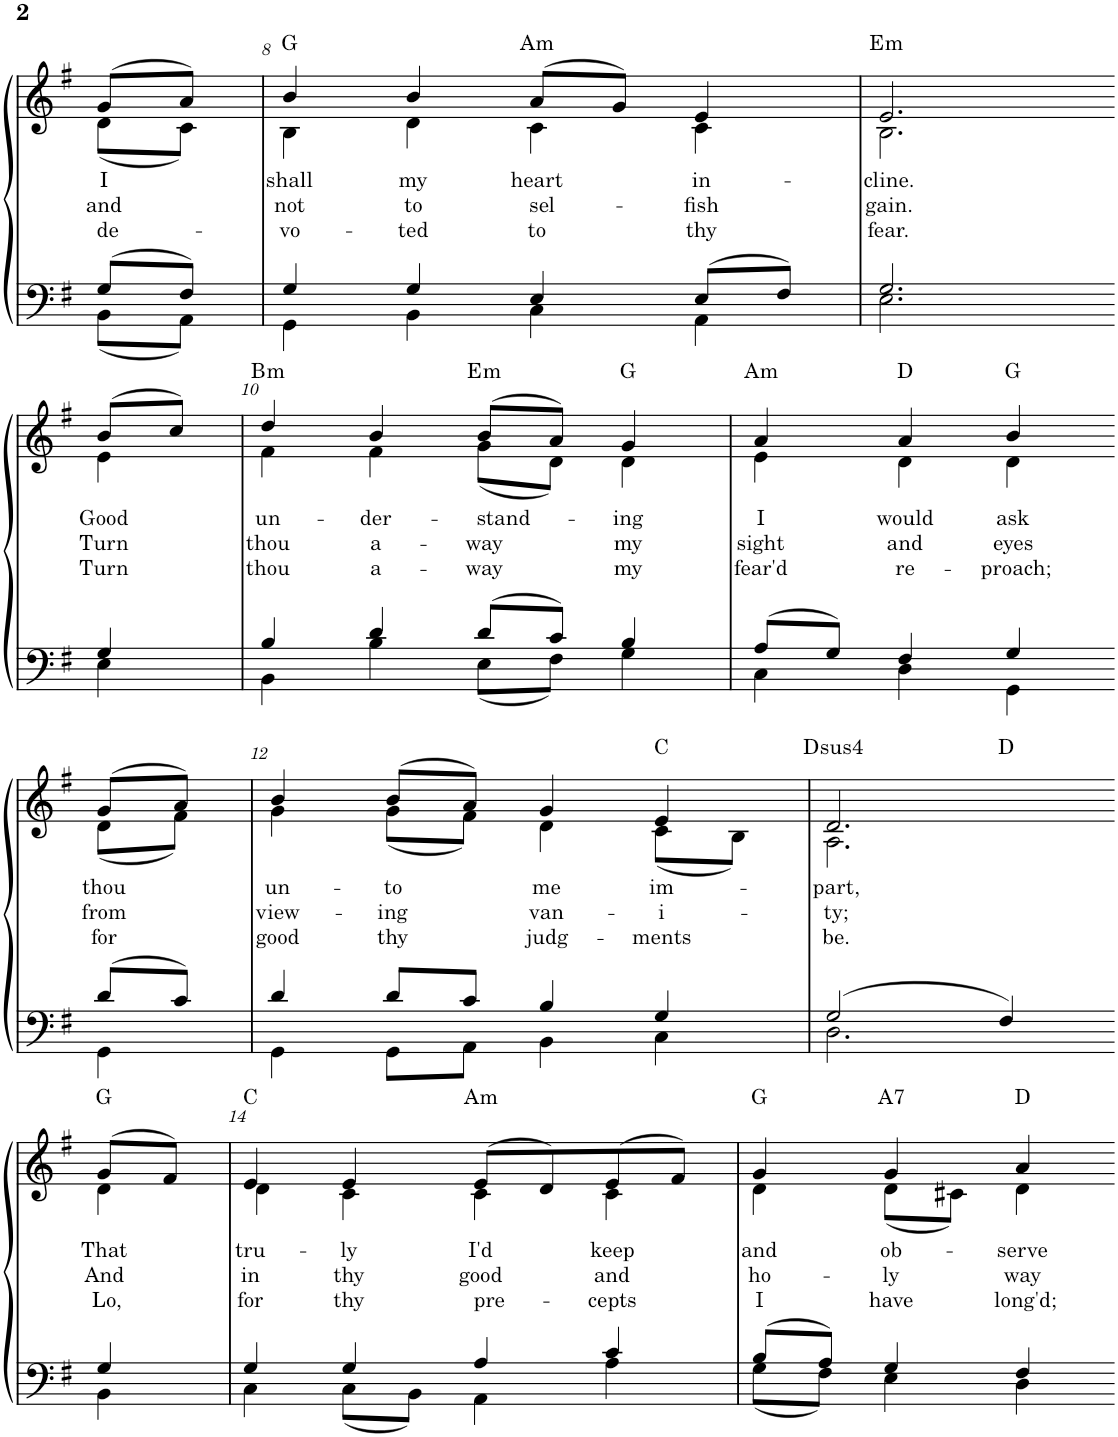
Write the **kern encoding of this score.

**kern	**kern	**text	**text	**text	**harte
*part1	*part1	*part1	*part1	*part1	*part1
*staff2	*staff1	*staff1	*staff1	*staff1	*
*I"Choir	*	*	*	*	*
!!LO:PB:g=z
*clefF4	*clefG2	*	*	*	*
*k[f#]	*k[f#]	*	*	*	*
*e:	*e:	*	*	*	*
*M4/4	*M4/4	*	*	*	*
=7X4	=7X4	=7X4	=7X4	=7X4	=7X4
*^	*	*	*	*	*
!	!	!	!LO:LY:b	!LO:LY:b	!LO:LY:b	!
*	*	*^	*	*	*	*
8G/L	8BB\L	(8g/L	(8d\L	I	and	de-	.
8F#/J	8AA\J	8a/J)	8c\J)	.	.	.	.
=8	=8	=8	=8	=8	=8	=8	=8
!	!	!	!	!LO:LY:b	!LO:LY:b	!LO:LY:b	!
4G/	4GG\	4b/	4B\	shall	not	-vo-	G:maj
!	!	!	!	!LO:LY:b	!LO:LY:b	!LO:LY:b	!
4G/	4BB\	4b/	4d\	my	to	-ted	.
!	!	!	!	!LO:LY:b	!LO:LY:b	!LO:LY:b	!LO:H:kt=m
4E/	4C\	(8a/L	4c\	heart	sel-	to	A:min
.	.	8g/J)	.	.	.	.	.
!	!	!	!	!LO:LY:b	!LO:LY:b	!LO:LY:b	!
8E/L	4AA\	4e/	4c\	in-	-fish	thy	.
8F#/J	.	.	.	.	.	.	.
=9	=9	=9	=9	=9	=9	=9	=9
!	!	!	!	!LO:LY:b	!LO:LY:b	!LO:LY:b	!LO:H:kt=m
2.G/	2.E\	2.e/	2.B\	-cline.	gain.	fear.	E:min
!!LO:LB:g=z	!!
=9X5-	=9X5-	=9X5-	=9X5-	=9X5-	=9X5-	=9X5-	=9X5-
!	!	!	!	!LO:LY:b	!LO:LY:b	!LO:LY:b	!
4G/	4E\	(8b/L	4e\	Good	Turn	Turn	.
.	.	8cc/J)	.	.	.	.	.
=10	=10	=10	=10	=10	=10	=10	=10
!	!	!	!	!LO:LY:b	!LO:LY:b	!LO:LY:b	!LO:H:kt=m
4B/	4BB\	4dd/	4f#\	un-	thou	thou	B:min
!	!	!	!	!LO:LY:b	!LO:LY:b	!LO:LY:b	!
4d/	4B\	4b/	4f#\	-der-	a-	a-	.
!	!	!	!	!LO:LY:b	!LO:LY:b	!LO:LY:b	!LO:H:kt=m
8d/L	8E\L	(8b/L	(8g\L	-stand-	-way	-way	E:min
8c/J	8F#\J	8a/J)	8d\J)	.	.	.	.
!	!	!	!	!LO:LY:b	!LO:LY:b	!LO:LY:b	!
4B/	4G\	4g/	4d\	-ing	my	my	G:maj
=11	=11	=11	=11	=11	=11	=11	=11
!	!	!	!	!LO:LY:b	!LO:LY:b	!LO:LY:b	!LO:H:kt=m
8A/L	4C\	4a/	4e\	I	sight	fear'd	A:min
8G/J	.	.	.	.	.	.	.
!	!	!	!	!LO:LY:b	!LO:LY:b	!LO:LY:b	!
4F#/	4D\	4a/	4d\	would	and	re-	D:maj
!	!	!	!	!LO:LY:b	!LO:LY:b	!LO:LY:b	!
4G/	4GG\	4b/	4d\	ask	eyes	-proach;	G:maj
!!LO:LB:g=z	!!
=11X6-	=11X6-	=11X6-	=11X6-	=11X6-	=11X6-	=11X6-	=11X6-
!	!	!	!	!LO:LY:b	!LO:LY:b	!LO:LY:b	!
8d/L	4GG\	(8g/L	(8d\L	thou	from	for	.
8c/J	.	8a/J)	8f#\J)	.	.	.	.
=12	=12	=12	=12	=12	=12	=12	=12
!	!	!	!	!LO:LY:b	!LO:LY:b	!LO:LY:b	!
4d/	4GG\	4b/	4g\	un-	view-	good	.
!	!	!	!	!LO:LY:b	!LO:LY:b	!LO:LY:b	!
8d/L	8GG\L	(8b/L	(8g\L	-to	-ing	thy	.
8c/J	8AA\J	8a/J)	8f#\J)	.	.	.	.
!	!	!	!	!LO:LY:b	!LO:LY:b	!LO:LY:b	!
4B/	4BB\	4g/	4d\	me	van-	judg-	.
!	!	!	!	!LO:LY:b	!LO:LY:b	!LO:LY:b	!
4G/	4C\	4e/	(8c\L	im-	-i-	-ments	C:maj
.	.	.	8B\J)	.	.	.	.
=13	=13	=13	=13	=13	=13	=13	=13
!	!	!	!	!LO:LY:b	!LO:LY:b	!LO:LY:b	!LO:H:kt=4
*	*	*	*^	*	*	*	*
2G/	2.D\	2.d/	2.A\	2ryy	-part,	-ty;	be.	D:sus4
4F#/	.	.	.	4ryy	.	.	.	D:maj
!!LO:LB:g=z
=13X7-	=13X7-	=13X7-	=13X7-	=13X7-	=13X7-	=13X7-	=13X7-	=13X7-
!	!	!	!	!	!LO:LY:b	!LO:LY:b	!LO:LY:b	!
*	*	*	*v	*v	*	*	*	*
4G/	4BB\	(8g/L	4d\	That	And	Lo,	G:maj
.	.	8f#/J)	.	.	.	.	.
=14	=14	=14	=14	=14	=14	=14	=14
!	!	!	!	!LO:LY:b	!LO:LY:b	!LO:LY:b	!
4G/	4C\	4e/	4d\	tru-	in	for	C:maj
!	!	!	!	!LO:LY:b	!LO:LY:b	!LO:LY:b	!
4G/	8C\L	4e/	4c\	-ly	thy	thy	.
.	8BB\J	.	.	.	.	.	.
!	!	!	!	!LO:LY:b	!LO:LY:b	!LO:LY:b	!LO:H:kt=m
4A/	4AA\	(8e/L	4c\	I'd	good	pre-	A:min
.	.	8d/)	.	.	.	.	.
!	!	!	!	!LO:LY:b	!LO:LY:b	!LO:LY:b	!
4c/	4A\	(8e/	4c\	keep	and	-cepts	.
.	.	8f#/J)	.	.	.	.	.
=15	=15	=15	=15	=15	=15	=15	=15
!	!	!	!	!LO:LY:b	!LO:LY:b	!LO:LY:b	!
8B/L	8G\L	4g/	4d\	and	ho-	I	G:maj
8A/J	8F#\J	.	.	.	.	.	.
!	!	!	!	!LO:LY:b	!LO:LY:b	!LO:LY:b	!LO:H:kt=7
4G/	4E\	4g/	(8d\L	ob-	-ly	have	A:7
.	.	.	8c#X\J)	.	.	.	.
!	!	!	!	!LO:LY:b	!LO:LY:b	!LO:LY:b	!
4F#/	4D\	4a/	4d\	-serve	way	long'd;	D:maj
*v	*v	*	*	*	*	*	*
*	*v	*v	*	*	*	*
=-	=-	=-	=-	=-	=-
*-	*-	*-	*-	*-	*-
